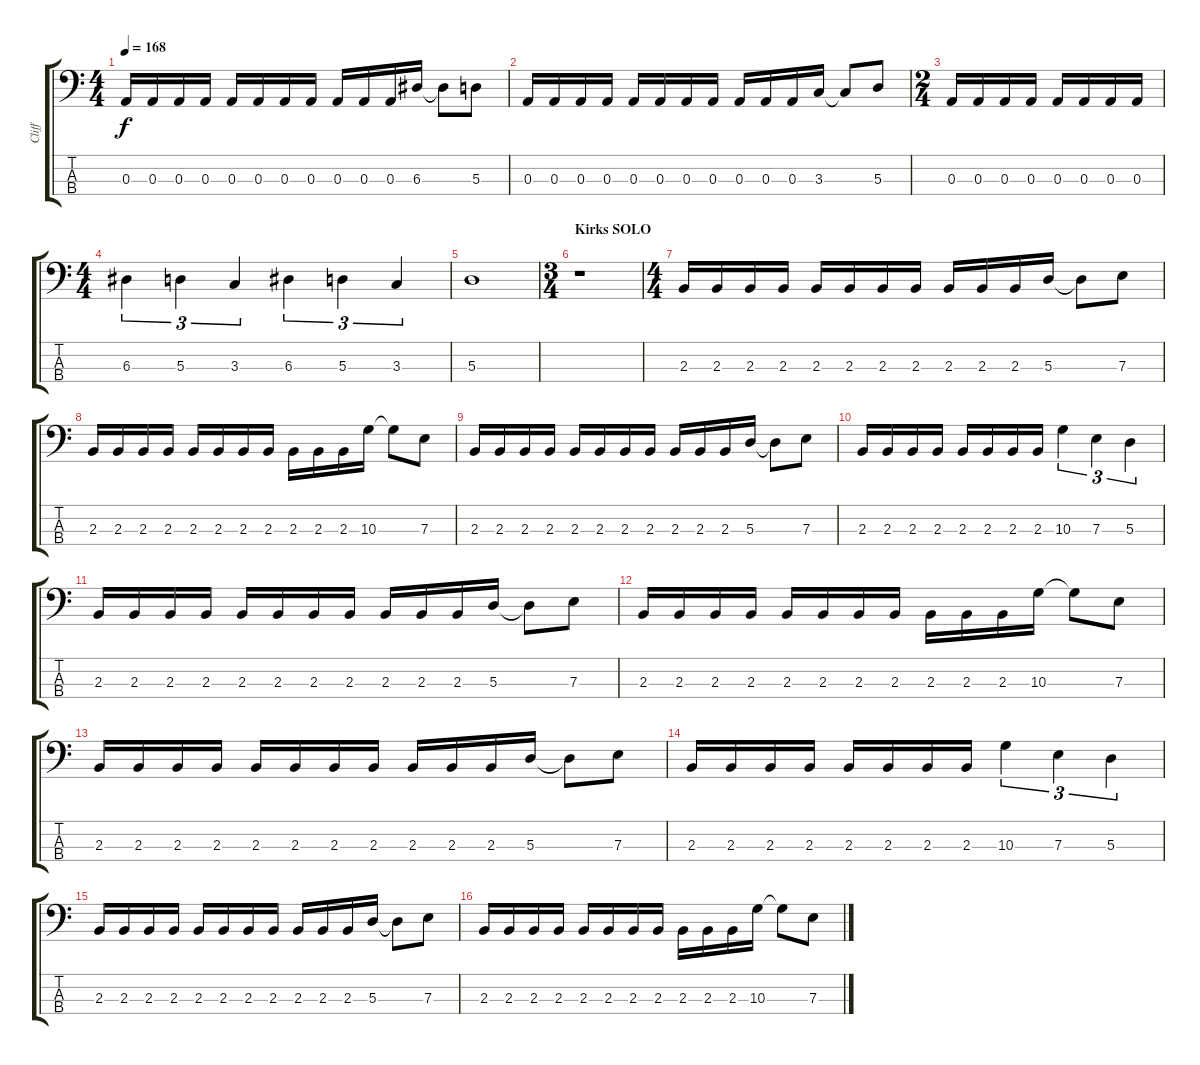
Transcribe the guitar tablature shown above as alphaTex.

\track ("Cliff" "Cliff") {instrument electricbasspick}
\staff {score tabs}
\tuning (G2 D2 A1 E1) {hide}
\ts (4 4)
\tempo 168
\clef f4
\ks c
0.3.16{dy f} 0.3.16 0.3.16 0.3.16 0.3.16 0.3.16 0.3.16 0.3.16 0.3.16 0.3.16 0.3.16 6.3.16 6.3{t}.8 5.3.8 |
0.3.16 0.3.16 0.3.16 0.3.16 0.3.16 0.3.16 0.3.16 0.3.16 0.3.16 0.3.16 0.3.16 3.3.16 3.3{t}.8 5.3.8 |
\ts (2 4)
0.3.16 0.3.16 0.3.16 0.3.16 0.3.16 0.3.16 0.3.16 0.3.16 |
\ts (4 4)
6.3.4{tu (3 2)} 5.3.4{tu (3 2)} 3.3.4{tu (3 2)} 6.3.4{tu (3 2)} 5.3.4{tu (3 2)} 3.3.4{tu (3 2)} |
5.3.1 |
\ts (3 4)
\section ("" "Kirks SOLO")
r.1 |
\ts (4 4)
2.3.16 2.3.16 2.3.16 2.3.16 2.3.16 2.3.16 2.3.16 2.3.16 2.3.16 2.3.16 2.3.16 5.3.16 5.3{t}.8 7.3.8 |
2.3.16 2.3.16 2.3.16 2.3.16 2.3.16 2.3.16 2.3.16 2.3.16 2.3.16 2.3.16 2.3.16 10.3.16 10.3{t}.8 7.3.8 |
2.3.16 2.3.16 2.3.16 2.3.16 2.3.16 2.3.16 2.3.16 2.3.16 2.3.16 2.3.16 2.3.16 5.3.16 5.3{t}.8 7.3.8 |
2.3.16 2.3.16 2.3.16 2.3.16 2.3.16 2.3.16 2.3.16 2.3.16 10.3.4{tu (3 2)} 7.3.4{tu (3 2)} 5.3.4{tu (3 2)} |
2.3.16 2.3.16 2.3.16 2.3.16 2.3.16 2.3.16 2.3.16 2.3.16 2.3.16 2.3.16 2.3.16 5.3.16 5.3{t}.8 7.3.8 |
2.3.16 2.3.16 2.3.16 2.3.16 2.3.16 2.3.16 2.3.16 2.3.16 2.3.16 2.3.16 2.3.16 10.3.16 10.3{t}.8 7.3.8 |
2.3.16 2.3.16 2.3.16 2.3.16 2.3.16 2.3.16 2.3.16 2.3.16 2.3.16 2.3.16 2.3.16 5.3.16 5.3{t}.8 7.3.8 |
2.3.16 2.3.16 2.3.16 2.3.16 2.3.16 2.3.16 2.3.16 2.3.16 10.3.4{tu (3 2)} 7.3.4{tu (3 2)} 5.3.4{tu (3 2)} |
2.3.16 2.3.16 2.3.16 2.3.16 2.3.16 2.3.16 2.3.16 2.3.16 2.3.16 2.3.16 2.3.16 5.3.16 5.3{t}.8 7.3.8 |
2.3.16 2.3.16 2.3.16 2.3.16 2.3.16 2.3.16 2.3.16 2.3.16 2.3.16 2.3.16 2.3.16 10.3.16 10.3{t}.8 7.3.8
